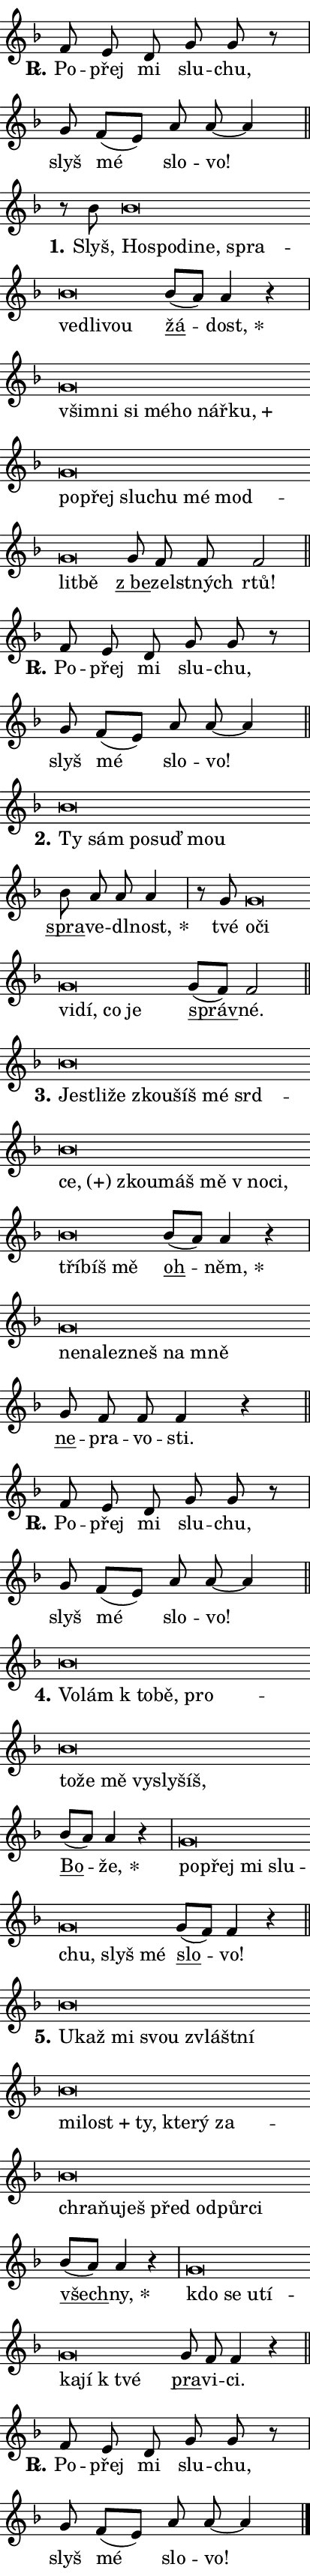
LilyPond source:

\version "2.22.1"
\header { tagline = "" }
\paper {
  indent = 0\cm
  top-margin = 0\cm
  right-margin = 0\cm
  bottom-margin = 0\cm
  left-margin = 0\cm
  paper-width = 7\cm
  page-breaking = #ly:one-page-breaking
  system-system-spacing.basic-distance = #11
  score-system-spacing.basic-distance = #11
  ragged-last = ##f
}


%% Author: Thomas Morley
%% https://lists.gnu.org/archive/html/lilypond-user/2020-05/msg00002.html
#(define (line-position grob)
"Returns position of @var[grob} in current system:
   @code{'start}, if at first time-step
   @code{'end}, if at last time-step
   @code{'middle} otherwise
"
  (let* ((col (ly:item-get-column grob))
         (ln (ly:grob-object col 'left-neighbor))
         (rn (ly:grob-object col 'right-neighbor))
         (col-to-check-left (if (ly:grob? ln) ln col))
         (col-to-check-right (if (ly:grob? rn) rn col))
         (break-dir-left
           (and
             (ly:grob-property col-to-check-left 'non-musical #f)
             (ly:item-break-dir col-to-check-left)))
         (break-dir-right
           (and
             (ly:grob-property col-to-check-right 'non-musical #f)
             (ly:item-break-dir col-to-check-right))))
        (cond ((eqv? 1 break-dir-left) 'start)
              ((eqv? -1 break-dir-right) 'end)
              (else 'middle))))

#(define (tranparent-at-line-position vctor)
  (lambda (grob)
  "Relying on @code{line-position} select the relevant enry from @var{vctor}.
Used to determine transparency,"
    (case (line-position grob)
      ((end) (not (vector-ref vctor 0)))
      ((middle) (not (vector-ref vctor 1)))
      ((start) (not (vector-ref vctor 2))))))

noteHeadBreakVisibility =
#(define-music-function (break-visibility)(vector?)
"Makes @code{NoteHead}s transparent relying on @var{break-visibility}"
#{
  \override NoteHead.transparent =
    #(tranparent-at-line-position break-visibility)
#})

#(define delete-ledgers-for-transparent-note-heads
  (lambda (grob)
    "Reads whether a @code{NoteHead} is transparent.
If so this @code{NoteHead} is removed from @code{'note-heads} from
@var{grob}, which is supposed to be @code{LedgerLineSpanner}.
As a result ledgers are not printed for this @code{NoteHead}"
    (let* ((nhds-array (ly:grob-object grob 'note-heads))
           (nhds-list
             (if (ly:grob-array? nhds-array)
                 (ly:grob-array->list nhds-array)
                 '()))
           ;; Relies on the transparent-property being done before
           ;; Staff.LedgerLineSpanner.after-line-breaking is executed.
           ;; This is fragile ...
           (to-keep
             (remove
               (lambda (nhd)
                 (ly:grob-property nhd 'transparent #f))
               nhds-list)))
      ;; TODO find a better method to iterate over grob-arrays, similiar
      ;; to filter/remove etc for lists
      ;; For now rebuilt from scratch
      (set! (ly:grob-object grob 'note-heads)  '())
      (for-each
        (lambda (nhd)
          (ly:pointer-group-interface::add-grob grob 'note-heads nhd))
        to-keep))))

hideNotes = {
  \noteHeadBreakVisibility #begin-of-line-visible
}
unHideNotes = {
  \noteHeadBreakVisibility #all-visible
}

% work-around for resetting accidentals
% https://lilypond.org/doc/v2.23/Documentation/notation/displaying-rhythms#unmetered-music
cadenzaMeasure = {
  \cadenzaOff
  \partial 1024 s1024
  \cadenzaOn
}

#(define-markup-command (accent layout props text) (markup?)
  "Underline accented syllable"
  (interpret-markup layout props
    #{\markup \override #'(offset . 4.3) \underline { #text }#}))

responsum = \markup \concat {
  "R" \hspace #-1.05 \path #0.1 #'((moveto 0 0.07) (lineto 0.9 0.8)) \hspace #0.05 "."
}

\layout {
    \context {
        \Staff
        \remove "Time_signature_engraver"
        \override LedgerLineSpanner.after-line-breaking = #delete-ledgers-for-transparent-note-heads
    }
    \context {
        \Voice {
            \override NoteHead.output-attributes = #'((class . "notehead"))
            \override Hairpin.height = #0.55
        }
    }
    \context {
        \Lyrics {
            \override StanzaNumber.output-attributes = #'((class . "stanzanumber"))
            \override LyricSpace.minimum-distance = #0.9
            \override LyricText.font-name = #"TeX Gyre Schola"
            \override LyricText.font-size = 1
            \override StanzaNumber.font-name = #"TeX Gyre Schola Bold"
            \override StanzaNumber.font-size = 1
        }
    }
}

% magnetic-lyrics.ily
%
%   written by
%     Jean Abou Samra <jean@abou-samra.fr>
%     Werner Lemberg <wl@gnu.org>
%
%   adapted by
%     Jiri Hon <jiri.hon@gmail.com>
%
% Version 2022-Apr-15

% https://www.mail-archive.com/lilypond-user@gnu.org/msg149350.html

#(define (Left_hyphen_pointer_engraver context)
   "Collect syllable-hyphen-syllable occurrences in lyrics and store
them in properties.  This engraver only looks to the left.  For
example, if the lyrics input is @code{foo -- bar}, it does the
following.

@itemize @bullet
@item
Set the @code{text} property of the @code{LyricHyphen} grob between
@q{foo} and @q{bar} to @code{foo}.

@item
Set the @code{left-hyphen} property of the @code{LyricText} grob with
text @q{foo} to the @code{LyricHyphen} grob between @q{foo} and
@q{bar}.
@end itemize

Use this auxiliary engraver in combination with the
@code{lyric-@/text::@/apply-@/magnetic-@/offset!} hook."
   (let ((hyphen #f)
         (text #f))
     (make-engraver
      (acknowledgers
       ((lyric-syllable-interface engraver grob source-engraver)
        (set! text grob)))
      (end-acknowledgers
       ((lyric-hyphen-interface engraver grob source-engraver)
        ;(when (not (grob::has-interface grob 'lyric-space-interface))
          (set! hyphen grob)));)
      ((stop-translation-timestep engraver)
       (when (and text hyphen)
         (ly:grob-set-object! text 'left-hyphen hyphen))
       (set! text #f)
       (set! hyphen #f)))))

#(define (lyric-text::apply-magnetic-offset! grob)
   "If the space between two syllables is less than the value in
property @code{LyricText@/.details@/.squash-threshold}, move the right
syllable to the left so that it gets concatenated with the left
syllable.

Use this function as a hook for
@code{LyricText@/.after-@/line-@/breaking} if the
@code{Left_@/hyphen_@/pointer_@/engraver} is active."
   (let ((hyphen (ly:grob-object grob 'left-hyphen #f)))
     (when hyphen
       (let ((left-text (ly:spanner-bound hyphen LEFT)))
         (when (grob::has-interface left-text 'lyric-syllable-interface)
           (let* ((common (ly:grob-common-refpoint grob left-text X))
                  (this-x-ext (ly:grob-extent grob common X))
                  (left-x-ext
                   (begin
                     ;; Trigger magnetism for left-text.
                     (ly:grob-property left-text 'after-line-breaking)
                     (ly:grob-extent left-text common X)))
                  ;; `delta` is the gap width between two syllables.
                  (delta (- (interval-start this-x-ext)
                            (interval-end left-x-ext)))
                  (details (ly:grob-property grob 'details))
                  (threshold (assoc-get 'squash-threshold details 0.2)))
             (when (< delta threshold)
               (let* (;; We have to manipulate the input text so that
                      ;; ligatures crossing syllable boundaries are not
                      ;; disabled.  For languages based on the Latin
                      ;; script this is essentially a beautification.
                      ;; However, for non-Western scripts it can be a
                      ;; necessity.
                      (lt (ly:grob-property left-text 'text))
                      (rt (ly:grob-property grob 'text))
                      (is-space (grob::has-interface hyphen 'lyric-space-interface))
                      (space (if is-space " " ""))
                      (space-markup (grob-interpret-markup grob " "))
                      (space-size (interval-length (ly:stencil-extent space-markup X)))
                      (extra-delta (if is-space space-size 0))
                      ;; Append new syllable.
                      (ltrt-space (if (and (string? lt) (string? rt))
                                (string-append lt space rt)
                                (make-concat-markup (list lt space rt))))
                      ;; Right-align `ltrt` to the right side.
                      (ltrt-space-markup (grob-interpret-markup
                               grob
                               (make-translate-markup
                                (cons (interval-length this-x-ext) 0)
                                (make-right-align-markup ltrt-space)))))
                 (begin
                   ;; Don't print `left-text`.
                   (ly:grob-set-property! left-text 'stencil #f)
                   ;; Set text and stencil (which holds all collected
                   ;; syllables so far) and shift it to the left.
                   (ly:grob-set-property! grob 'text ltrt-space)
                   (ly:grob-set-property! grob 'stencil ltrt-space-markup)
                   (ly:grob-translate-axis! grob (- (- delta extra-delta)) X))))))))))


#(define (lyric-hyphen::displace-bounds-first grob)
   ;; Make very sure this callback isn't triggered too early.
   (let ((left (ly:spanner-bound grob LEFT))
         (right (ly:spanner-bound grob RIGHT)))
     (ly:grob-property left 'after-line-breaking)
     (ly:grob-property right 'after-line-breaking)
     (ly:lyric-hyphen::print grob)))

squashThreshold = #0.4

\layout {
  \context {
    \Lyrics
    \consists #Left_hyphen_pointer_engraver
    \override LyricText.after-line-breaking =
      #lyric-text::apply-magnetic-offset!
    \override LyricHyphen.stencil = #lyric-hyphen::displace-bounds-first
    \override LyricText.details.squash-threshold = \squashThreshold
    \override LyricHyphen.minimum-distance = 0
    \override LyricHyphen.minimum-length = \squashThreshold
  }
}

squash = \override LyricText.details.squash-threshold = 9999
unSquash = \override LyricText.details.squash-threshold = \squashThreshold

left = \override LyricText.self-alignment-X = #LEFT
unLeft = \revert LyricText.self-alignment-X

starOffset = #(lambda (grob) 
                (let ((x_offset (ly:self-alignment-interface::aligned-on-x-parent grob)))
                  (if (= x_offset 0) 0 (+ x_offset 1.2))))

star = #(define-music-function (syllable)(string?)
"Append star separator at the end of a syllable"
#{
  \once \override LyricText.X-offset = #starOffset
  \lyricmode { \markup {
    #syllable
    \override #'((font-name . "TeX Gyre Schola Bold")) \hspace #0.2 \lower #0.65 \larger "*"
  } }
#})

starAccent = #(define-music-function (syllable)(string?)
"Append star separator at the end of a syllable and make accent"
#{
  \once \override LyricText.X-offset = #starOffset
  \lyricmode { \markup {
    \accent #syllable
    \override #'((font-name . "TeX Gyre Schola Bold")) \hspace #0.2 \lower #0.65 \larger "*"
  } }
#})

breath = #(define-music-function (syllable)(string?)
"Append breathing indicator at the end of a syllable"
#{
  \lyricmode { \markup { #syllable "+" } }
#})

optionalBreath = #(define-music-function (syllable)(string?)
"Append optional breathing indicator at the end of a syllable"
#{
  \lyricmode { \markup { #syllable "(+)" } }
#})


\score {
    <<
        \new Voice = "melody" { \cadenzaOn \key f \major \relative { f'8 e d g g r \cadenzaMeasure \bar "|" g f[( e)] a a~ a4 \cadenzaMeasure \bar "||" \break }
\relative { r8 bes'8 bes\breve*1/16 \hideNotes \breve*1/16 \bar "" \breve*1/16 \bar "" \breve*1/16 \bar "" \breve*1/16 \bar "" \breve*1/16 \bar "" \breve*1/16 \breve*1/16 \bar "" \unHideNotes \bar "" bes8[( a)] a4 r \cadenzaMeasure \bar "|" g\breve*1/16 \hideNotes \breve*1/16 \bar "" \breve*1/16 \bar "" \breve*1/16 \bar "" \breve*1/16 \bar "" \breve*1/16 \bar "" \breve*1/16 \bar "" \breve*1/16 \bar "" \breve*1/16 \bar "" \breve*1/16 \bar "" \breve*1/16 \bar "" \breve*1/16 \bar "" \breve*1/16 \bar "" \breve*1/16 \breve*1/16 \bar "" \unHideNotes \bar "" g8 f f f2 \cadenzaMeasure \bar "||" \break }
\relative { f'8 e d g g r \cadenzaMeasure \bar "|" g f[( e)] a a~ a4 \cadenzaMeasure \bar "||" \break }
\relative { bes'\breve*1/16 \hideNotes \breve*1/16 \bar "" \breve*1/16 \bar "" \breve*1/16 \breve*1/16 \bar "" \unHideNotes \bar "" bes8 a a a4 \cadenzaMeasure \bar "|" r8 g8 g\breve*1/16 \hideNotes \breve*1/16 \bar "" \breve*1/16 \bar "" \breve*1/16 \bar "" \breve*1/16 \breve*1/16 \bar "" \unHideNotes \bar "" g8[( f)] f2 \cadenzaMeasure \bar "||" \break }
\relative { bes'\breve*1/16 \hideNotes \breve*1/16 \bar "" \breve*1/16 \bar "" \breve*1/16 \bar "" \breve*1/16 \bar "" \breve*1/16 \bar "" \breve*1/16 \bar "" \breve*1/16 \bar "" \breve*1/16 \bar "" \breve*1/16 \bar "" \breve*1/16 \bar "" \breve*1/16 \bar "" \breve*1/16 \bar "" \breve*1/16 \bar "" \breve*1/16 \breve*1/16 \bar "" \unHideNotes \bar "" bes8[( a)] a4 r \cadenzaMeasure \bar "|" g\breve*1/16 \hideNotes \breve*1/16 \bar "" \breve*1/16 \bar "" \breve*1/16 \bar "" \breve*1/16 \breve*1/16 \bar "" \unHideNotes \bar "" g8 f f f4 r \cadenzaMeasure \bar "||" \break }
\relative { f'8 e d g g r \cadenzaMeasure \bar "|" g f[( e)] a a~ a4 \cadenzaMeasure \bar "||" \break }
\relative { bes'\breve*1/16 \hideNotes \breve*1/16 \bar "" \breve*1/16 \bar "" \breve*1/16 \bar "" \breve*1/16 \bar "" \breve*1/16 \bar "" \breve*1/16 \bar "" \breve*1/16 \bar "" \breve*1/16 \bar "" \breve*1/16 \breve*1/16 \bar "" \unHideNotes \bar "" bes8[( a)] a4 r \cadenzaMeasure \bar "|" g\breve*1/16 \hideNotes \breve*1/16 \bar "" \breve*1/16 \bar "" \breve*1/16 \bar "" \breve*1/16 \bar "" \breve*1/16 \breve*1/16 \bar "" \unHideNotes \bar "" g8[( f)] f4 r \cadenzaMeasure \bar "||" \break }
\relative { bes'\breve*1/16 \hideNotes \breve*1/16 \bar "" \breve*1/16 \bar "" \breve*1/16 \bar "" \breve*1/16 \bar "" \breve*1/16 \bar "" \breve*1/16 \bar "" \breve*1/16 \bar "" \breve*1/16 \bar "" \breve*1/16 \bar "" \breve*1/16 \bar "" \breve*1/16 \bar "" \breve*1/16 \bar "" \breve*1/16 \bar "" \breve*1/16 \bar "" \breve*1/16 \bar "" \breve*1/16 \bar "" \breve*1/16 \breve*1/16 \bar "" \unHideNotes \bar "" bes8[( a)] a4 r \cadenzaMeasure \bar "|" g\breve*1/16 \hideNotes \breve*1/16 \bar "" \breve*1/16 \bar "" \breve*1/16 \bar "" \breve*1/16 \bar "" \breve*1/16 \breve*1/16 \bar "" \unHideNotes \bar "" g8 f f4 r \cadenzaMeasure \bar "||" \break }
\relative { f'8 e d g g r \cadenzaMeasure \bar "|" g f[( e)] a a~ a4 \cadenzaMeasure \bar "||" \break } \bar "|." }
        \new Lyrics \lyricsto "melody" { \lyricmode { \set stanza = \responsum
Po -- přej mi slu -- chu, slyš mé slo -- vo!
\set stanza = "1."
Slyš, \left Ho -- \squash spo -- di -- ne, spra -- ved -- li -- vou \unLeft \unSquash \markup \accent žá -- \star dost, \left všim -- \squash ni si mé -- ho nář -- \breath "ku," po -- přej slu -- chu mé mod -- lit -- bě \unLeft \unSquash \markup \accent "z be" -- ze -- lstných rtů!
\set stanza = \responsum
Po -- přej mi slu -- chu, slyš mé slo -- vo!
\set stanza = "2."
\left Ty \squash sám po -- suď mou \unLeft \unSquash \markup \accent spra -- ve -- dl -- \star nost, tvé \left o -- \squash či vi -- dí, co je \unLeft \unSquash \markup \accent správ -- né.
\set stanza = "3."
\left Je -- \squash stli -- že zkou -- šíš mé srd -- \optionalBreath ce, zkou -- máš mě "v no" -- ci, tří -- bíš mě \unLeft \unSquash \markup \accent oh -- \star něm, \left ne -- \squash na -- lez -- neš na mně \unLeft \unSquash \markup \accent ne -- pra -- vo -- sti.
\set stanza = \responsum
Po -- přej mi slu -- chu, slyš mé slo -- vo!
\set stanza = "4."
\left Vo -- \squash lám "k to" -- bě, pro -- to -- že mě vy -- sly -- šíš, \unLeft \unSquash \markup \accent Bo -- \star že, \left po -- \squash přej mi slu -- chu, slyš mé \unLeft \unSquash \markup \accent slo -- vo!
\set stanza = "5."
\left U -- \squash kaž mi svou zvlášt -- ní mi -- \breath "lost" ty, kte -- rý za -- chra -- ňu -- ješ před od -- půr -- ci \unLeft \unSquash \markup \accent všech -- \star ny, \left kdo \squash se u -- tí -- ka -- jí "k tvé" \unLeft \unSquash \markup \accent pra -- vi -- ci.
\set stanza = \responsum
Po -- přej mi slu -- chu, slyš mé slo -- vo! } }
    >>
    \layout {}
}
